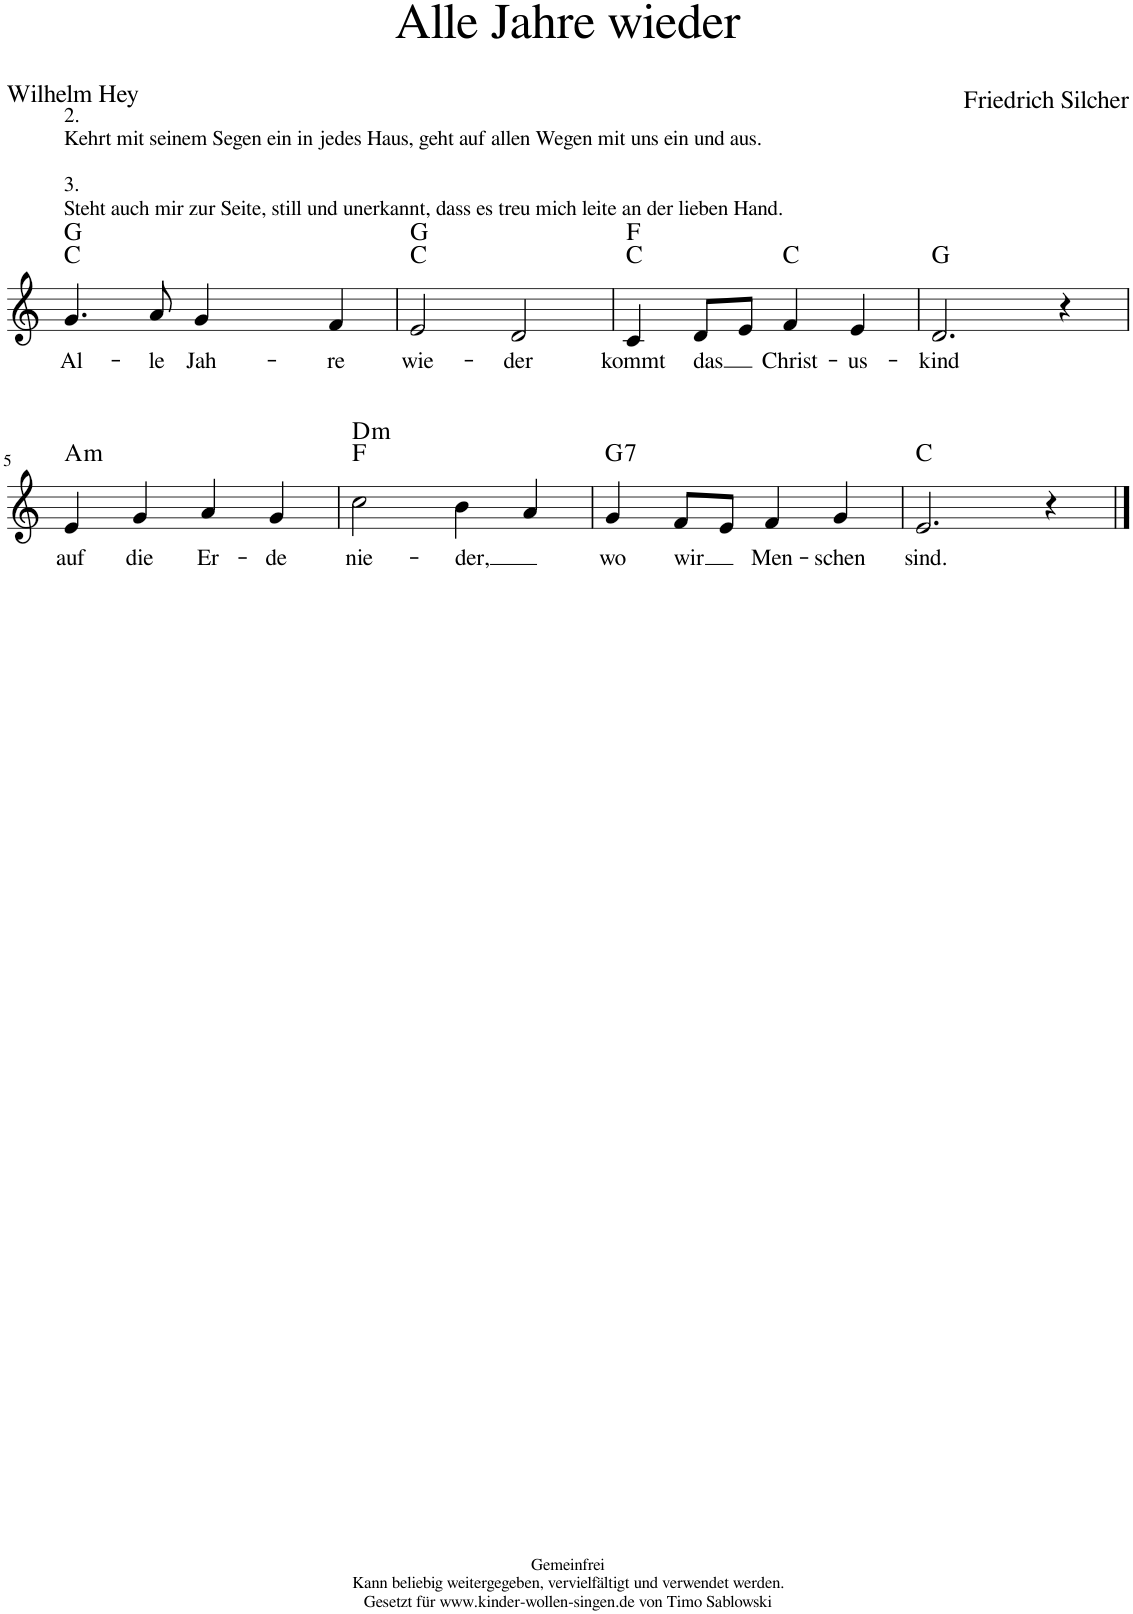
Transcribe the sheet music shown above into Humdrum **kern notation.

**kern	**text	**harte
*part1	*part1	*part1
*staff1	*staff1	*
*I"Voice	*	*
*clefG2	*	*
*k[]	*	*
=1	=1	=1
!LO:TX:a:t=2.	!	!
!LO:TX:a:t=Kehrt mit seinem Segen ein in jedes Haus, geht auf allen Wegen mit uns ein und aus.	!	!
!LO:TX:a:t=3.	!	!
!LO:TX:a:t=Steht auch mir zur Seite, still und unerkannt, dass es treu mich leite an der lieben Hand.	!	!
!	!LO:LY:b	!
4.g/	Al-	C:maj G:maj
!	!LO:LY:b	!
8a/	-le	.
!	!LO:LY:b	!
4g/	Jah-	.
!	!LO:LY:b	!
4f/	-re	.
=2	=2	=2
!	!LO:LY:b	!
2e/	wie-	C:maj G:maj
!	!LO:LY:b	!
2d/	-der	.
=3	=3	=3
!	!LO:LY:b	!
4c/	kommt	C:maj F:maj
!	!LO:LY:b	!
8d/L	das	.
8e/J	.	.
!	!LO:LY:b	!
4f/	Christ-	C:maj
!	!LO:LY:b	!
4e/	-us-	.
=4	=4	=4
!	!LO:LY:b	!
2.d/	-kind	G:maj
4r	.	.
!!LO:LB:g=z
=5	=5	=5
!	!LO:LY:b	!LO:H:kt=m
4e/	auf	A:min
!	!LO:LY:b	!
4g/	die	.
!	!LO:LY:b	!
4a/	Er-	.
!	!LO:LY:b	!
4g/	-de	.
=6	=6	=6
!	!LO:LY:b	!LO:H:n=2:kt=m
2cc\	nie-	F:maj D:min
!	!LO:LY:b	!
4b\	-der,	.
4a/	.	.
=7	=7	=7
!	!LO:LY:b	!LO:H:kt=7
4g/	wo	G:7
!	!LO:LY:b	!
8f/L	wir	.
8e/J	.	.
!	!LO:LY:b	!
4f/	Men-	.
!	!LO:LY:b	!
4g/	-schen	.
=8	=8	=8
!	!LO:LY:b	!
2.e/	sind.	C:maj
4r	.	.
==	==	==
*-	*-	*-
